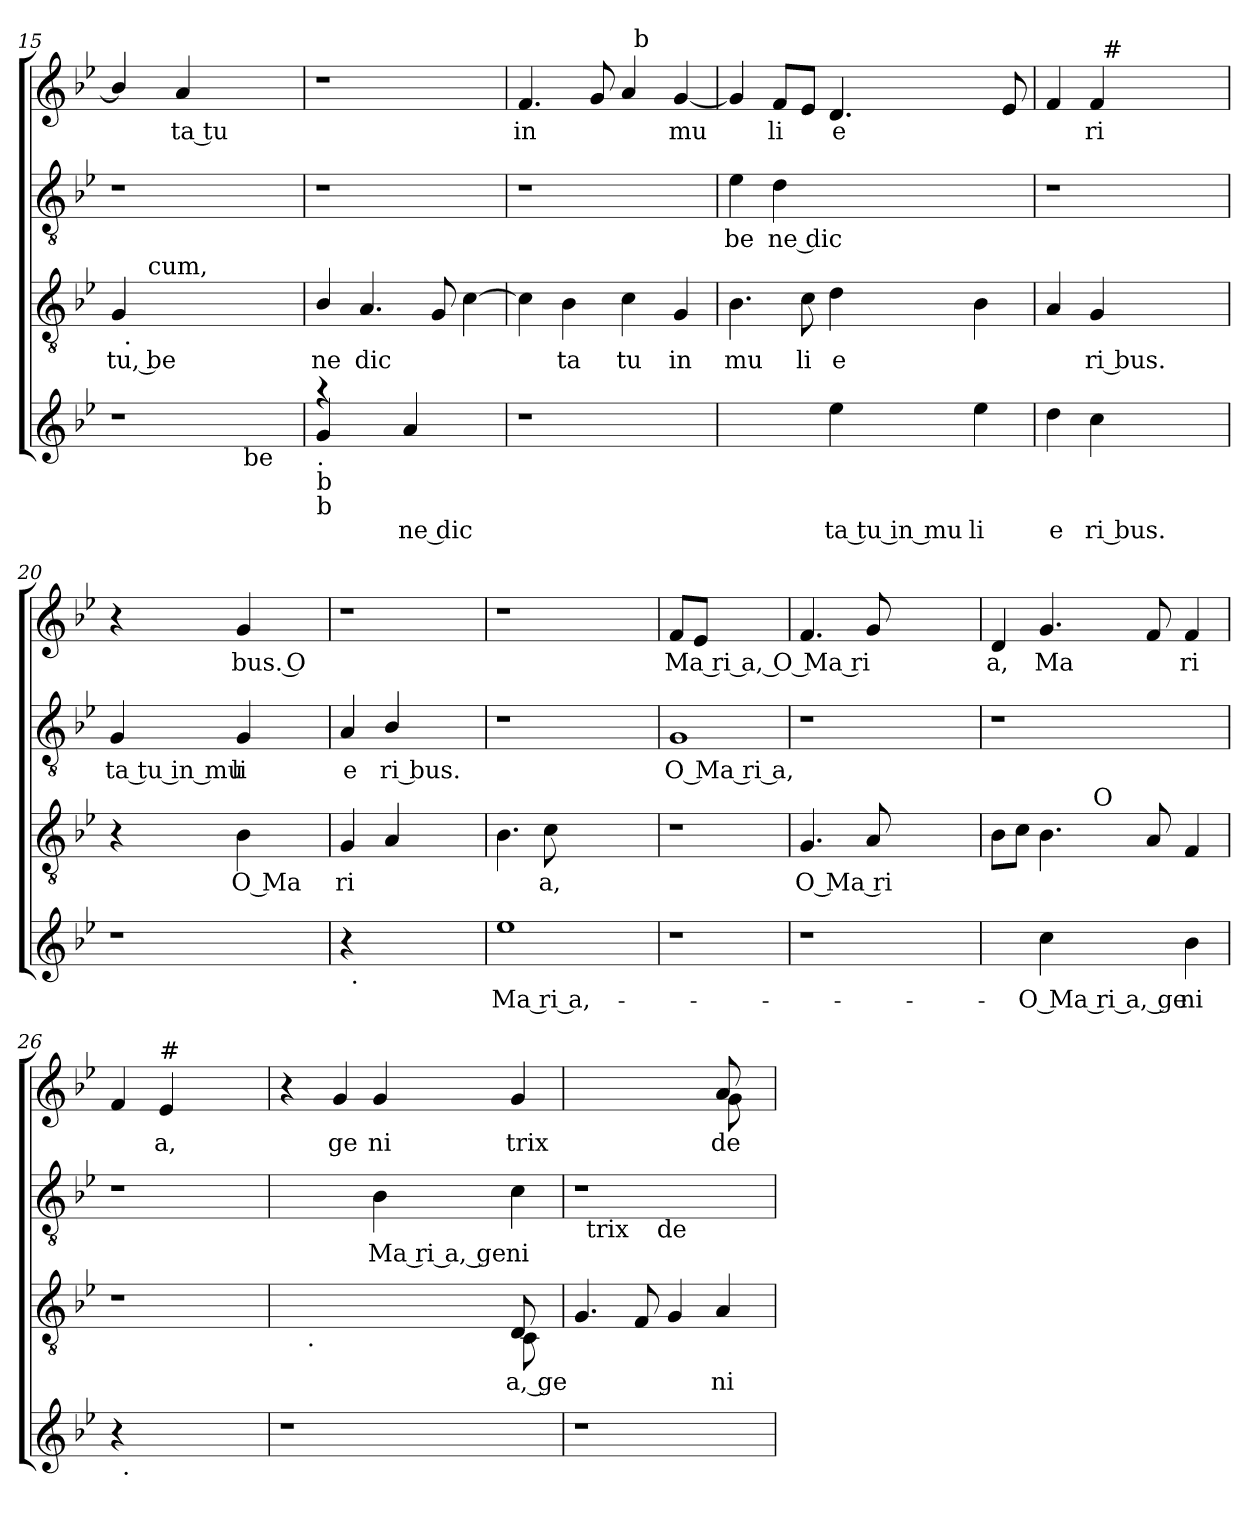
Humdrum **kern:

**kern	**text	**kern	**text	**kern	**text	**kern	**text
*part4	*part4	*part3	*part3	*part2	*part2	*part1	*part1
*staff4	*staff4	*staff3	*staff3	*staff2	*staff2	*staff1	*staff1
*clefG2	*	*clefGv2	*	*clefGv2	*	*clefG2	*
*ITrd1c2	*	*	*	*	*	*	*
*k[b-e-a-d-]	*	*k[b-e-]	*	*k[b-e-]	*	*k[b-e-]	*
*A-:	*	*B-:	*	*B-:	*	*B-:	*
=15	=15	=15	=15	=15	=15	=15	=15
!	!	!LO:TX:a:t=te	!	!	!	!	!
!	!	!	!LO:LY:b:rj	!	!	!	!
*^	*	*^	*	*	*	*	*
*	*	*	*	*^	*	*	*	*	*
1r	2ryy	.	4G/	32ryy	8ryy	tu, be	1r	.	4b-/]	.
!	!	!	!	!LO:TX:b:t=.	!	!	!	!	!	!
.	.	.	.	2ryy	.	.	.	.	.	.
!	!	!	!	!	!LO:TX:a:t=cum,	!	!	!	!	!
.	.	.	.	.	2..ryy	.	.	.	.	.
!	!	!	!	!	!	!	!	!	!	!LO:LY:b
.	.	.	2.ryy	.	.	.	.	.	4a/	ta tu
.	16ryy	.	.	.	.	.	.	.	2ryy	.
.	.	.	.	4...ryy	.	.	.	.	.	.
!	!LO:TX:b:t=be	!	!	!	!	!	!	!	!	!
.	4..ryy	.	.	.	.	.	.	.	.	.
!!LO:LB:g=z
=16	=16	=16	=16	=16	=16	=16	=16	=16	=16	=16
!LO:TX:b:t=.	!	!	!	!	!	!	!	!	!	!
!LO:TX:b:t=b	!	!	!	!	!	!	!	!	!	!
!LO:TX:b:t=b	!	!	!	!	!	!	!	!	!	!
!	!	!	!	!	!	!LO:LY:b	!	!	!	!
*	*	*	*v	*v	*v	*	*	*	*	*
4raa	4f/	.	4B-/	ne	1r	.	1r	.
!	!	!	!	!LO:LY:b	!	!	!	!
4ryy	4ryy	.	4.A/	dic	.	.	.	.
!	!	!LO:LY:b	!	!	!	!	!	!
2ryy	4g/	ne dic	.	.	.	.	.	.
.	.	.	8G/	.	.	.	.	.
.	4ryy	.	[>4c\	.	.	.	.	.
=17	=17	=17	=17	=17	=17	=17	=17	=17
!	!	!	!	!	!	!	!	!LO:LY:b
*v	*v	*	*	*	*	*	*^	*
1r	.	4c\]	.	1r	.	4.f/	2ryy	in
!	!	!	!LO:LY:b	!	!	!	!	!
.	.	4B-\	ta	.	.	.	.	.
.	.	.	.	.	.	8g/	.	.
!	!	!	!LO:LY:b	!	!	!	!	!
.	.	4c\	tu	.	.	4a/	32ryy	.
!	!	!	!	!	!	!	!LO:TX:a:t=b	!
.	.	.	.	.	.	.	4...ryy	.
!	!	!	!LO:LY:b	!	!	!	!	!LO:LY:b
.	.	4G/	in	.	.	[<4g/	.	mu
=18	=18	=18	=18	=18	=18	=18	=18	=18
!	!	!	!LO:LY:b	!	!LO:LY:b:rj	!	!	!
*	*	*	*	*	*	*v	*v	*
2ryy	.	4.B-\	mu	4e-\	be	4g/]	.
!	!	!	!	!	!LO:LY:b	!	!LO:LY:b
.	.	.	.	4d\	ne dic	8f/L	li
!	!	!	!LO:LY:b	!	!	!	!
.	.	8c\	li	.	.	8e-/J	.
!	!LO:LY:b:rj	!	!LO:LY:b	!	!	!	!LO:LY:b
4dd-\	ta tu in mu	4d\	e	2ryy	.	4.d/	e
!	!LO:LY:b	!	!	!	!	!	!
4dd-\	li	4B-\	.	.	.	.	.
.	.	.	.	.	.	8e-/	.
=19	=19	=19	=19	=19	=19	=19	=19
!	!LO:LY:b	!	!	!	!	!	!
*	*	*	*	*	*	*^	*
4cc\	e	4A/	.	1r	.	4f/	4ryy	.
!	!LO:LY:b	!	!LO:LY:b	!	!	!	!	!LO:LY:b
4b-\	ri bus.	4G/	ri bus.	.	.	4f/	32ryy	ri
!	!	!	!	!	!	!	!LO:TX:a:t=#	!
.	.	.	.	.	.	.	2ryy	.
2ryy	.	2ryy	.	.	.	2ryy	.	.
.	.	.	.	.	.	.	8..ryy	.
=20	=20	=20	=20	=20	=20	=20	=20	=20
!	!	!	!	!	!LO:LY:b:rj	!	!	!
*	*	*	*	*	*	*v	*v	*
1r	.	4r	.	4G/	ta tu in mu	4r	.
!	!	!	!LO:LY:b	!	!LO:LY:b	!	!LO:LY:b:rj
.	.	4B-\	O Ma	4G/	li	4g/	bus. O
.	.	2ryy	.	2ryy	.	2ryy	.
!!LO:PB:g=z
=21	=21	=21	=21	=21	=21	=21	=21
!	!	!	!LO:LY:b:rj	!	!LO:LY:b	!	!
*^	*	*	*	*	*	*	*
4r	32ryy	.	4G/	ri	4A/	e	1r	.
!	!LO:TX:b:t=.	!	!	!	!	!	!	!
.	2ryy	.	.	.	.	.	.	.
!	!	!	!	!	!	!LO:LY:b	!	!
2.ryy	.	.	4A/	.	4B-/	ri bus.	.	.
.	.	.	2ryy	.	2ryy	.	.	.
.	4...ryy	.	.	.	.	.	.	.
=22	=22	=22	=22	=22	=22	=22	=22	=22
!	!	!LO:LY:b:rj	!	!	!	!	!	!
*v	*v	*	*	*	*	*	*	*
1dd-	Ma ri a,-	4.B-\	.	1r	.	1r	.
!	!	!	!LO:LY:b	!	!	!	!
.	.	8c\	a,	.	.	.	.
.	.	2ryy	.	.	.	.	.
=23	=23	=23	=23	=23	=23	=23	=23
!	!	!	!	!	!LO:LY:b:rj	!	!LO:LY:b:rj
1r	.	1r	.	1G	O Ma ri a,	8f/L	Ma ri a, O Ma ri
.	.	.	.	.	.	8e-/J	.
.	.	.	.	.	.	2.ryy	.
=24	=24	=24	=24	=24	=24	=24	=24
!	!	!	!LO:LY:b:rj	!	!	!	!
1r	.	4.G/	O Ma ri	1r	.	4.f/	.
.	.	8A/	.	.	.	8g/	.
.	.	2ryy	.	.	.	2ryy	.
=25	=25	=25	=25	=25	=25	=25	=25
!	!	!	!	!	!	!	!LO:LY:b
*	*	*^	*	*	*	*	*
4ryy	.	8B-\L	4...ryy	.	1r	.	4d/	a,
.	.	8c\J	.	.	.	.	.	.
!	!LO:LY:b:rj	!	!	!	!	!	!	!LO:LY:b
4b-\	-O Ma ri a, ge-	4.B-\	.	.	.	.	4.g/	Ma
!	!	!	!LO:TX:a:t=O	!	!	!	!	!
.	.	.	2ryy	.	.	.	.	.
4ryy	.	.	.	.	.	.	.	.
.	.	8A/	.	.	.	.	8f/	.
!	!LO:LY:b	!	!	!	!	!	!	!LO:LY:b
4a-\	-ni-	4F/	.	.	.	.	4f/	ri
.	.	.	32ryy	.	.	.	.	.
*	*	*v	*v	*	*	*	*	*
!!LO:LB:g=z
=26	=26	=26	=26	=26	=26	=26	=26
*^	*	*	*	*	*	*	*
4r	32ryy	.	1r	.	1r	.	4f/	.
!	!LO:TX:b:t=.	!	!	!	!	!	!	!
.	2ryy	.	.	.	.	.	.	.
!	!	!	!	!	!	!	!LO:TX:a:t=#	!
!	!	!	!	!	!	!	!	!LO:LY:b
2.ryy	.	.	.	.	.	.	4e-/	a,
.	.	.	.	.	.	.	2ryy	.
.	4...ryy	.	.	.	.	.	.	.
*v	*v	*	*	*	*	*	*	*
=27	=27	=27	=27	=27	=27	=27	=27
*	*	*^	*	*	*	*	*
1r	.	8ryy	2.ryy	.	2ryy	.	4r	.
!	!	!LO:TX:b:t=.	!	!	!	!	!	!
.	.	2ryy	.	.	.	.	.	.
!	!	!	!	!	!	!	!	!LO:LY:b
.	.	.	.	.	.	.	4g/	ge
!	!	!	!	!	!	!LO:LY:b:rj	!	!LO:LY:b
.	.	.	.	.	4B-\	Ma ri a, ge	4g/	ni
.	.	8ryy	.	.	.	.	.	.
!	!	!	!	!LO:LY:b:rj	!	!LO:LY:b	!	!LO:LY:b
.	.	8D/	8C\	a, ge	4c\	ni	4g/	trix
.	.	8ryy	8ryy	.	.	.	.	.
*	*	*v	*v	*	*	*	*	*
=28	=28	=28	=28	=28	=28	=28	=28
*	*	*	*	*^	*	*^	*
*	*	*	*	*	*^	*	*	*	*
1r	.	4.G/	.	1r	32ryy	4...ryy	.	2.ryy	2.ryy	.
!	!	!	!	!	!LO:TX:b:t=trix	!	!	!	!	!
.	.	.	.	.	2ryy	.	.	.	.	.
.	.	8F/	.	.	.	.	.	.	.	.
!	!	!	!	!	!	!LO:TX:b:t=de	!	!	!	!
.	.	.	.	.	.	2ryy	.	.	.	.
.	.	4G/	.	.	.	.	.	.	.	.
.	.	.	.	.	4...ryy	.	.	.	.	.
!	!	!	!LO:LY:b	!	!	!	!	!	!	!LO:LY:b:rj
.	.	4A/	ni	.	.	.	.	8a/	8g\	de
.	.	.	.	.	.	.	.	8ryy	8ryy	.
.	.	.	.	.	.	32ryy	.	.	.	.
*	*	*	*	*v	*v	*v	*	*	*	*
*	*	*	*	*	*	*v	*v	*
=	=	=	=	=	=	=	=
*-	*-	*-	*-	*-	*-	*-	*-
